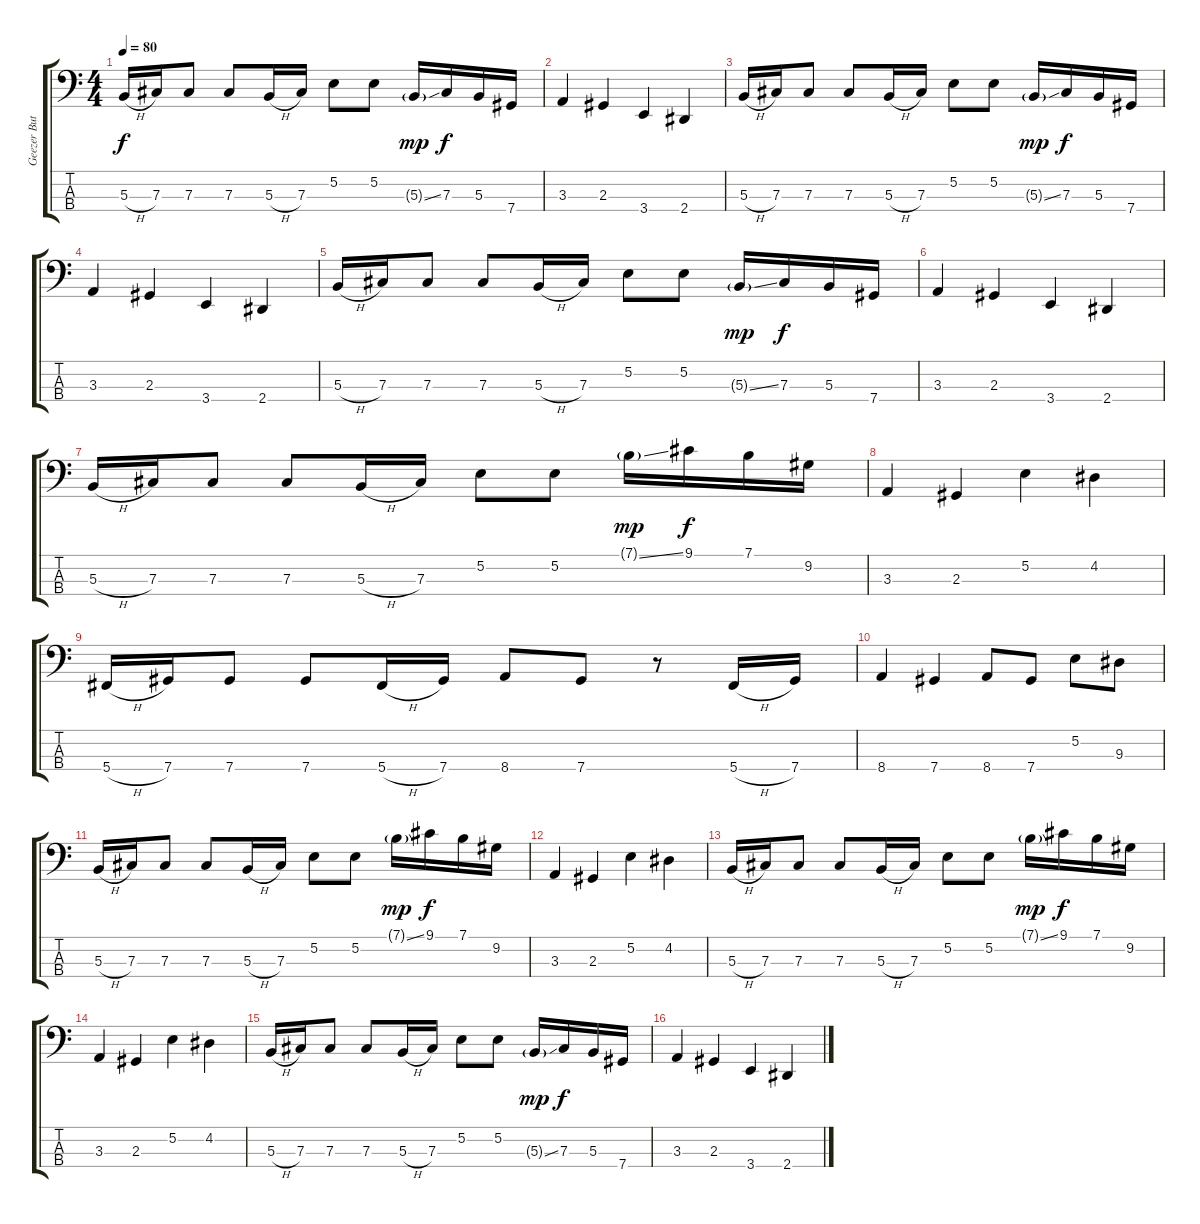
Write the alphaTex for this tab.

\track ("Geezer Butler" "Geezer But") {instrument electricbassfinger}
\staff {score tabs}
\tuning (E2 B1 Gb1 Db1) {hide}
\ts (4 4)
\tempo 80
\clef f4
\ks c
5.3{h}.16{dy f} 7.3.16 7.3.8 7.3.8 5.3{h}.16 7.3.16 5.2.8 5.2.8 5.3{ss g}.16{dy mp} 7.3.16{dy f} 5.3.16 7.4.16 |
3.3.4 2.3.4 3.4.4 2.4.4 |
5.3{h}.16 7.3.16 7.3.8 7.3.8 5.3{h}.16 7.3.16 5.2.8 5.2.8 5.3{ss g}.16{dy mp} 7.3.16{dy f} 5.3.16 7.4.16 |
3.3.4 2.3.4 3.4.4 2.4.4 |
5.3{h}.16 7.3.16 7.3.8 7.3.8 5.3{h}.16 7.3.16 5.2.8 5.2.8 5.3{ss g}.16{dy mp} 7.3.16{dy f} 5.3.16 7.4.16 |
3.3.4 2.3.4 3.4.4 2.4.4 |
5.3{h}.16 7.3.16 7.3.8 7.3.8 5.3{h}.16 7.3.16 5.2.8 5.2.8 7.1{ss g}.16{dy mp} 9.1.16{dy f} 7.1.16 9.2.16 |
3.3.4 2.3.4 5.2.4 4.2.4 |
5.4{h}.16 7.4.16 7.4.8 7.4.8 5.4{h}.16 7.4.16 8.4.8 7.4.8 r.8 5.4{h}.16 7.4.16 |
8.4.4 7.4.4 8.4.8 7.4.8 5.2.8 9.3.8 |
5.3{h}.16 7.3.16 7.3.8 7.3.8 5.3{h}.16 7.3.16 5.2.8 5.2.8 7.1{ss g}.16{dy mp} 9.1.16{dy f} 7.1.16 9.2.16 |
3.3.4 2.3.4 5.2.4 4.2.4 |
5.3{h}.16 7.3.16 7.3.8 7.3.8 5.3{h}.16 7.3.16 5.2.8 5.2.8 7.1{ss g}.16{dy mp} 9.1.16{dy f} 7.1.16 9.2.16 |
3.3.4 2.3.4 5.2.4 4.2.4 |
5.3{h}.16 7.3.16 7.3.8 7.3.8 5.3{h}.16 7.3.16 5.2.8 5.2.8 5.3{ss g}.16{dy mp} 7.3.16{dy f} 5.3.16 7.4.16 |
3.3.4 2.3.4 3.4.4 2.4.4
